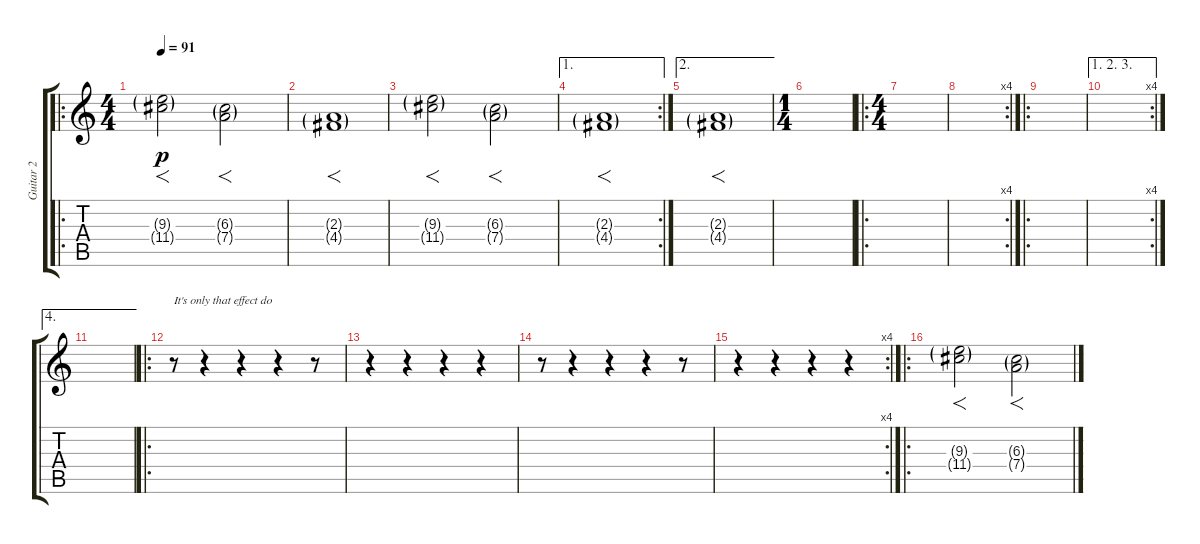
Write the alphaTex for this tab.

\track ("Guitar 2" "Guitar 2") {instrument electricguitarjazz}
\staff {score tabs}
\tuning (E4 B3 G3 D3 A2 E2) {hide}
\ro
\ts (4 4)
\tempo 91
\clef g2
\ks c
(9.3{g} 11.4{g}).2{f dy p volume 13 instrument overdrivenguitar} (6.3{g} 7.4{g}).2{f} |
(2.3{g} 4.4{g}).1{f} |
(9.3{g} 11.4{g}).2{f volume 13 instrument overdrivenguitar} (6.3{g} 7.4{g}).2{f} |
\ae 1
\rc 2
(2.3{g} 4.4{g}).1{f} |
\ae 2
(2.3{g} 4.4{g}).1{f} |
\ts (1 4)
|
\ro
\ts (4 4)
|
\rc 4
|
\ro
|
\ae (1 2 3)
\rc 4
|
\ae 4
|
\ro
r.8{txt "It's only that effect do" volume 9 instrument fx5brightness} r.4 r.4 r.4 r.8 |
r.4 r.4 r.4 r.4 |
r.8 r.4 r.4 r.4 r.8 |
\rc 4
r.4 r.4 r.4 r.4 |
\ro
(9.3{g} 11.4{g}).2{f volume 13 instrument overdrivenguitar} (6.3{g} 7.4{g}).2{f}
